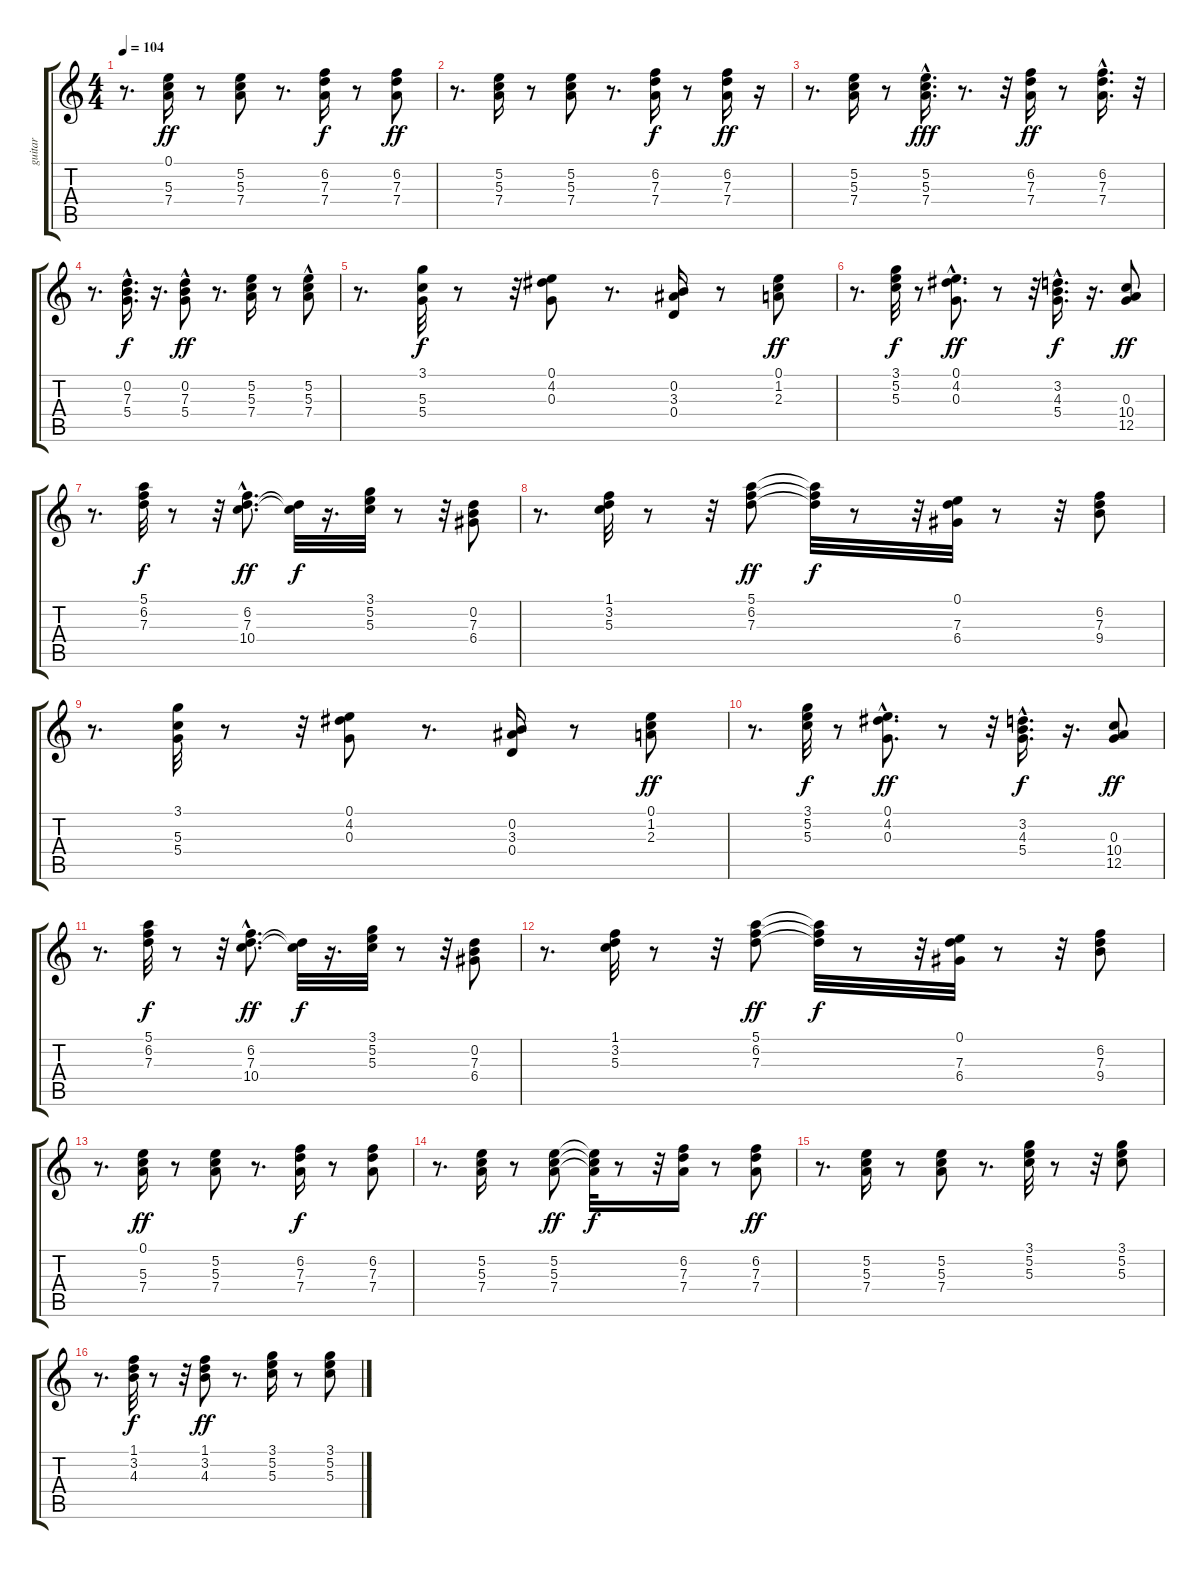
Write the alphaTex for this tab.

\track ("guitar" "guitar") {instrument acousticguitarsteel}
\staff {score tabs}
\tuning (E4 B3 G3 D3 A2 E2) {hide}
\ts (4 4)
\tempo 104
\clef g2
\ks c
r.8{d dy ff} (0.1 5.3 7.4).16 r.8 (5.2 5.3 7.4).8 r.8{d} (6.2 7.3 7.4).16{dy f} r.8 (6.2 7.3 7.4).8{dy ff} |
r.8{d} (5.2 5.3 7.4).16 r.8 (5.2 5.3 7.4).8 r.8{d} (6.2 7.3 7.4).16{dy f} r.8 (6.2 7.3 7.4).16{dy ff} r.16 |
r.8{d} (5.2 5.3 7.4).16 r.8 (5.2{hac} 5.3{hac} 7.4{hac}).16{d dy fff} r.8{d} r.32 (6.2 7.3 7.4).16{dy ff} r.8 (6.2{hac} 7.3{hac} 7.4{hac}).16{d} r.32 |
r.8{d} (0.2{hac} 7.3{hac} 5.4).16{d dy f} r.16{d} (0.2 7.3 5.4{hac}).8{dy ff} r.8{d} (5.2 5.3 7.4).16 r.8 (5.2 5.3 7.4{hac}).8 |
r.8{d} (3.1 5.3 5.4).32{dy f} r.8 r.32 (0.1 4.2 0.3).8 r.8{d} (0.2 3.3 0.4).16 r.8 (0.1 1.2 2.3).8{dy ff} |
r.8{d} (3.1 5.2 5.3).32{dy f} r.8 (0.1{hac} 4.2{hac} 0.3{hac}).8{d dy ff} r.8 r.32 (3.2{hac} 4.3{hac} 5.4{hac}).16{d dy f} r.16{d} (0.3 10.4 12.5).8{dy ff} |
r.8{d} (5.1 6.2 7.3).32{dy f} r.8 r.32 (6.2{hac} 7.3{hac} 10.4{hac}).8{d dy ff} (7.3{t} 10.4{t}).32{dy f} r.16{d} (3.1 5.2 5.3).32 r.8 r.32 (0.2 7.3 6.4).8 |
r.8{d} (1.1 3.2 5.3).32 r.8 r.32 (5.1 6.2 7.3).8{dy ff} (5.1{t} 6.2{t} 7.3{t}).32{dy f} r.8 r.32 (0.1 7.3 6.4).32 r.8 r.32 (6.2 7.3 9.4).8 |
r.8{d} (3.1 5.3 5.4).32 r.8 r.32 (0.1 4.2 0.3).8 r.8{d} (0.2 3.3 0.4).16 r.8 (0.1 1.2 2.3).8{dy ff} |
r.8{d} (3.1 5.2 5.3).32{dy f} r.8 (0.1{hac} 4.2{hac} 0.3{hac}).8{d dy ff} r.8 r.32 (3.2{hac} 4.3{hac} 5.4{hac}).16{d dy f} r.16{d} (0.3 10.4 12.5).8{dy ff} |
r.8{d} (5.1 6.2 7.3).32{dy f} r.8 r.32 (6.2{hac} 7.3{hac} 10.4{hac}).8{d dy ff} (7.3{t} 10.4{t}).32{dy f} r.16{d} (3.1 5.2 5.3).32 r.8 r.32 (0.2 7.3 6.4).8 |
r.8{d} (1.1 3.2 5.3).32 r.8 r.32 (5.1 6.2 7.3).8{dy ff} (5.1{t} 6.2{t} 7.3{t}).32{dy f} r.8 r.32 (0.1 7.3 6.4).32 r.8 r.32 (6.2 7.3 9.4).8 |
r.8{d} (0.1 5.3 7.4).16{dy ff} r.8 (5.2 5.3 7.4).8 r.8{d} (6.2 7.3 7.4).16{dy f} r.8 (6.2 7.3 7.4).8 |
r.8{d} (5.2 5.3 7.4).16 r.8 (5.2 5.3 7.4).8{dy ff} (5.2{t} 5.3{t} 7.4{t}).32{dy f} r.8 r.32 (6.2 7.3 7.4).16 r.8 (6.2 7.3 7.4).8{dy ff} |
r.8{d} (5.2 5.3 7.4).16 r.8 (5.2 5.3 7.4).8 r.8{d} (3.1 5.2 5.3).32 r.8 r.32 (3.1 5.2 5.3).8 |
r.8{d} (1.1 3.2 4.3).32{dy f} r.8 r.32 (1.1 3.2 4.3).8{dy ff} r.8{d} (3.1 5.2 5.3).16 r.8 (3.1 5.2 5.3).8
